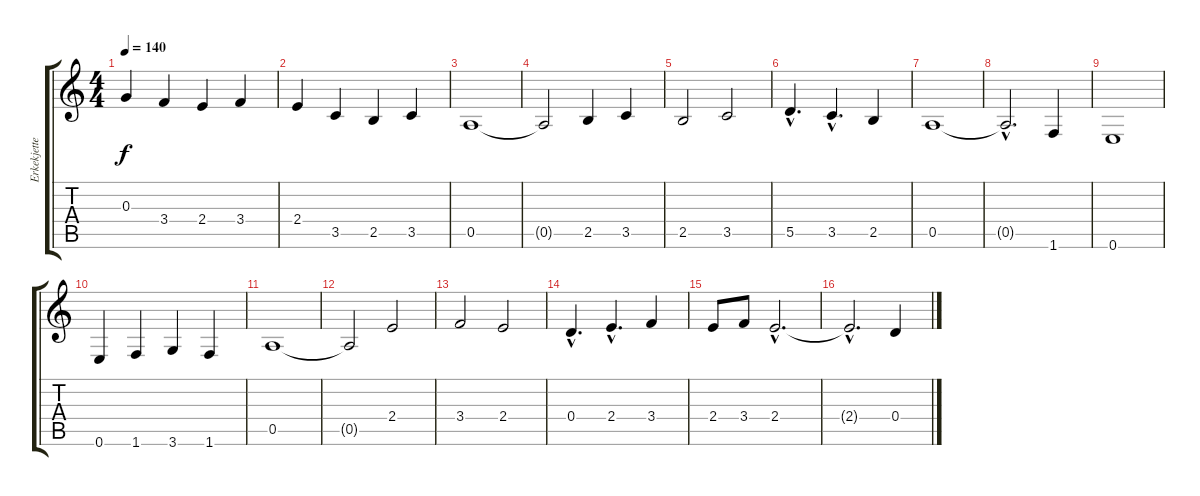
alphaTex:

\track ("Erkekjetter Silenoz" "Erkekjette") {instrument overdrivenguitar}
\staff {score tabs}
\tuning (E4 B3 G3 D3 A2 E2) {hide}
\ts (4 4)
\tempo 140
\clef g2
\ks c
0.3.4{dy f} 3.4.4 2.4.4 3.4.4 |
2.4.4 3.5.4 2.5.4 3.5.4 |
0.5.1 |
0.5{t}.2 2.5.4 3.5.4 |
2.5.2 3.5.2 |
5.5{hac}.4{d} 3.5{hac}.4{d} 2.5.4 |
0.5.1 |
0.5{hac t}.2{d} 1.6.4 |
0.6.1 |
0.6.4 1.6.4 3.6.4 1.6.4 |
0.5.1 |
0.5{t}.2 2.4.2 |
3.4.2 2.4.2 |
0.4{hac}.4{d} 2.4{hac}.4{d} 3.4.4 |
2.4.8 3.4.8 2.4{hac}.2{d} |
2.4{hac t}.2{d} 0.4.4
